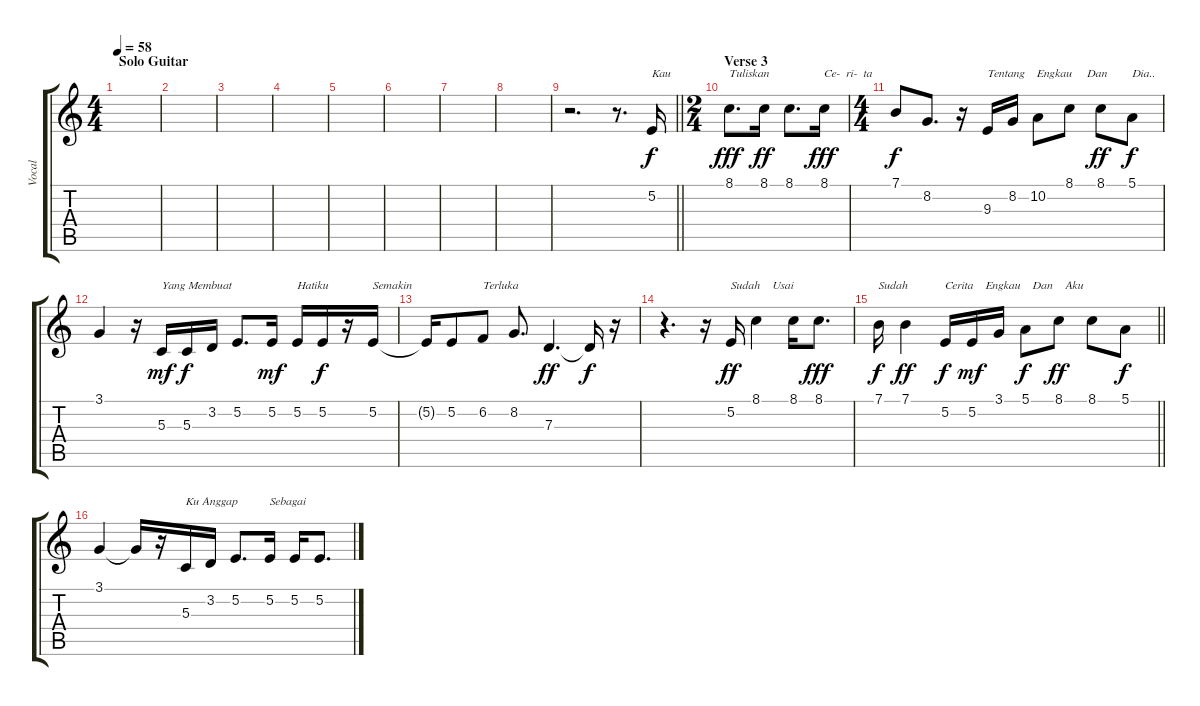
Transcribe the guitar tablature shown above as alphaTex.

\track ("Vocal" "Vocal") {instrument drawbarorgan}
\staff {score tabs}
\tuning (E4 B3 G3 D3 A2 E2) {hide}
\ts (4 4)
\section ("" "Solo Guitar")
\tempo 58
\clef g2
\ks c
|
|
|
|
|
|
|
|
\barLineRight lightlight
r.2{d} r.8{d instrument drawbarorgan} 5.2.16{txt "Kau "} |
\ts (2 4)
\section ("" "Verse 3")
8.1.8{d txt "Tuliskan " dy fff} 8.1.16{dy ff} 8.1.8{d} 8.1.16{txt "Ce-  ri-  ta " dy fff} |
\ts (4 4)
7.1.8{dy f} 8.2.8{d} r.16 9.3.16{txt "Tentang    Engkau     Dan "} 8.2.16 10.2.8 8.1.8 8.1.8{dy ff} 5.1.8{txt "Dia.." dy f} |
3.1.4 r.16 5.3.16{txt "Yang Membuat " dy mf} 5.3.16{dy f} 3.2.16 5.2.8{d} 5.2.16{dy mf} 5.2.16{txt "Hatiku "} 5.2.16{dy f} r.16 5.2.16{txt "Semakin "} |
5.2{t}.16 5.2.8 6.2.8{txt "Terluka"} 8.2.8{d} 7.3.4{d dy ff} 7.3{t}.16{dy f} r.16 |
r.4{d} r.16 5.2.16{txt "Sudah    Usai " dy ff} 8.1.4 8.1.16 8.1.8{d dy fff} |
\barLineRight lightlight
7.1.16{txt "Sudah " dy f} 7.1.4{dy ff} 5.2.16{txt "Cerita    Engkau    Dan    Aku" dy f} 5.2.16{dy mf} 3.1.16 5.1.8{dy f} 8.1.8{dy ff} 8.1.8 5.1.8{dy f} |
3.1.4 3.1{t}.16 r.16 5.3.16{txt "Ku Anggap "} 3.2.16 5.2.8{d} 5.2.16{txt "Sebagai "} 5.2.16 5.2.8{d}
